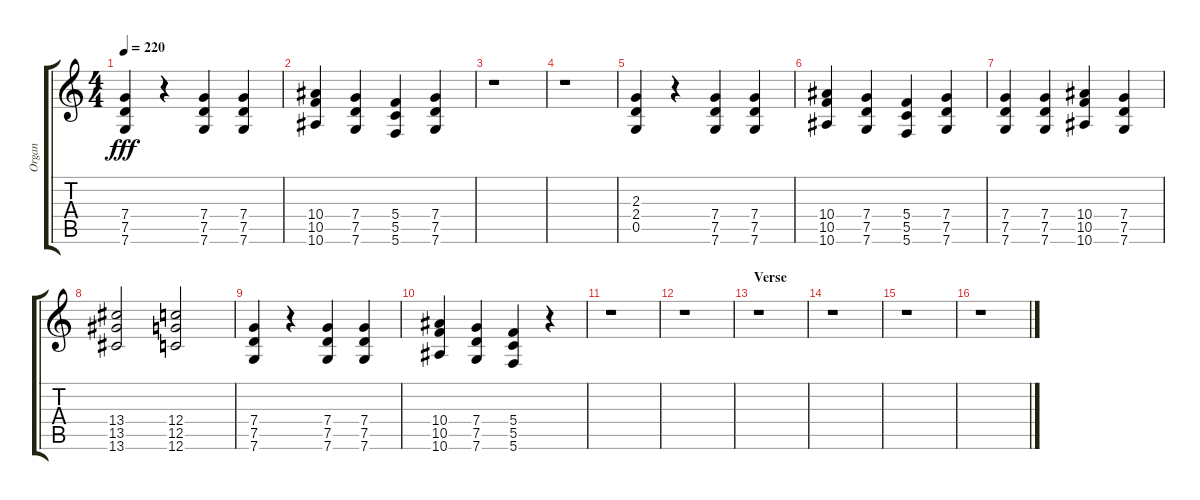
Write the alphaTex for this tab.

\track ("Organ" "Organ") {instrument electricguitarclean}
\staff {score tabs}
\tuning (D4 A3 F3 C3 G2 C2) {hide}
\ts (4 4)
\tempo 220
\clef g2
\ks aminor
(7.4 7.5 7.6).4{dy fff} r.4 (7.4 7.5 7.6).4 (7.4 7.5 7.6).4 |
(10.4 10.5 10.6).4 (7.4 7.5 7.6).4 (5.4 5.5 5.6).4 (7.4 7.5 7.6).4 |
r.1 |
r.1 |
(2.3 2.4 0.5).4 r.4 (7.4 7.5 7.6).4 (7.4 7.5 7.6).4 |
(10.4 10.5 10.6).4 (7.4 7.5 7.6).4 (5.4 5.5 5.6).4 (7.4 7.5 7.6).4 |
(7.4 7.5 7.6).4 (7.4 7.5 7.6).4 (10.4 10.5 10.6).4 (7.4 7.5 7.6).4 |
(13.4 13.5 13.6).2 (12.4 12.5 12.6).2 |
(7.4 7.5 7.6).4 r.4 (7.4 7.5 7.6).4 (7.4 7.5 7.6).4 |
(10.4 10.5 10.6).4 (7.4 7.5 7.6).4 (5.4 5.5 5.6).4 r.4 |
r.1 |
r.1 |
\section ("" "Verse")
r.1 |
r.1 |
r.1 |
r.1
